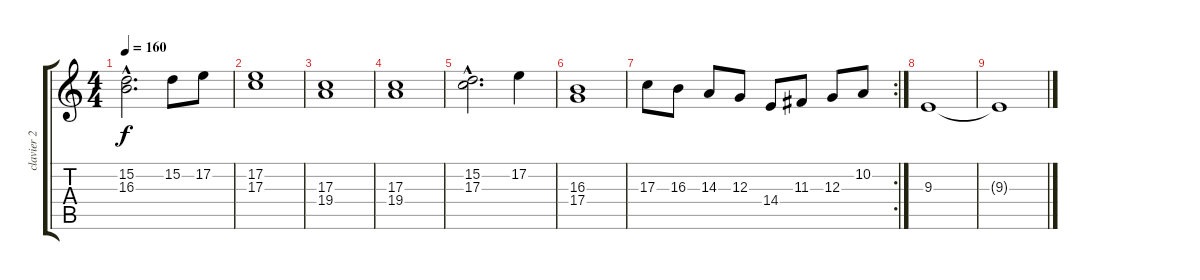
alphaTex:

\track ("clavier 2" "clavier 2") {instrument stringensemble1}
\staff {score tabs}
\tuning (E4 B3 G3 D3 A2 E2) {hide}
\ts (4 4)
\tempo 160
\clef g2
\ks c
(15.2{hac} 16.3{hac}).2{d dy f} 15.2.8 17.2.8 |
(17.2 17.3).1 |
(17.3 19.4).1 |
(17.3 19.4).1 |
(15.2{hac} 17.3{hac}).2{d} 17.2.4 |
(16.3 17.4).1 |
\rc 2
17.3.8 16.3.8 14.3.8 12.3.8 14.4.8 11.3.8 12.3.8 10.2.8 |
9.3.1 |
9.3{t}.1
